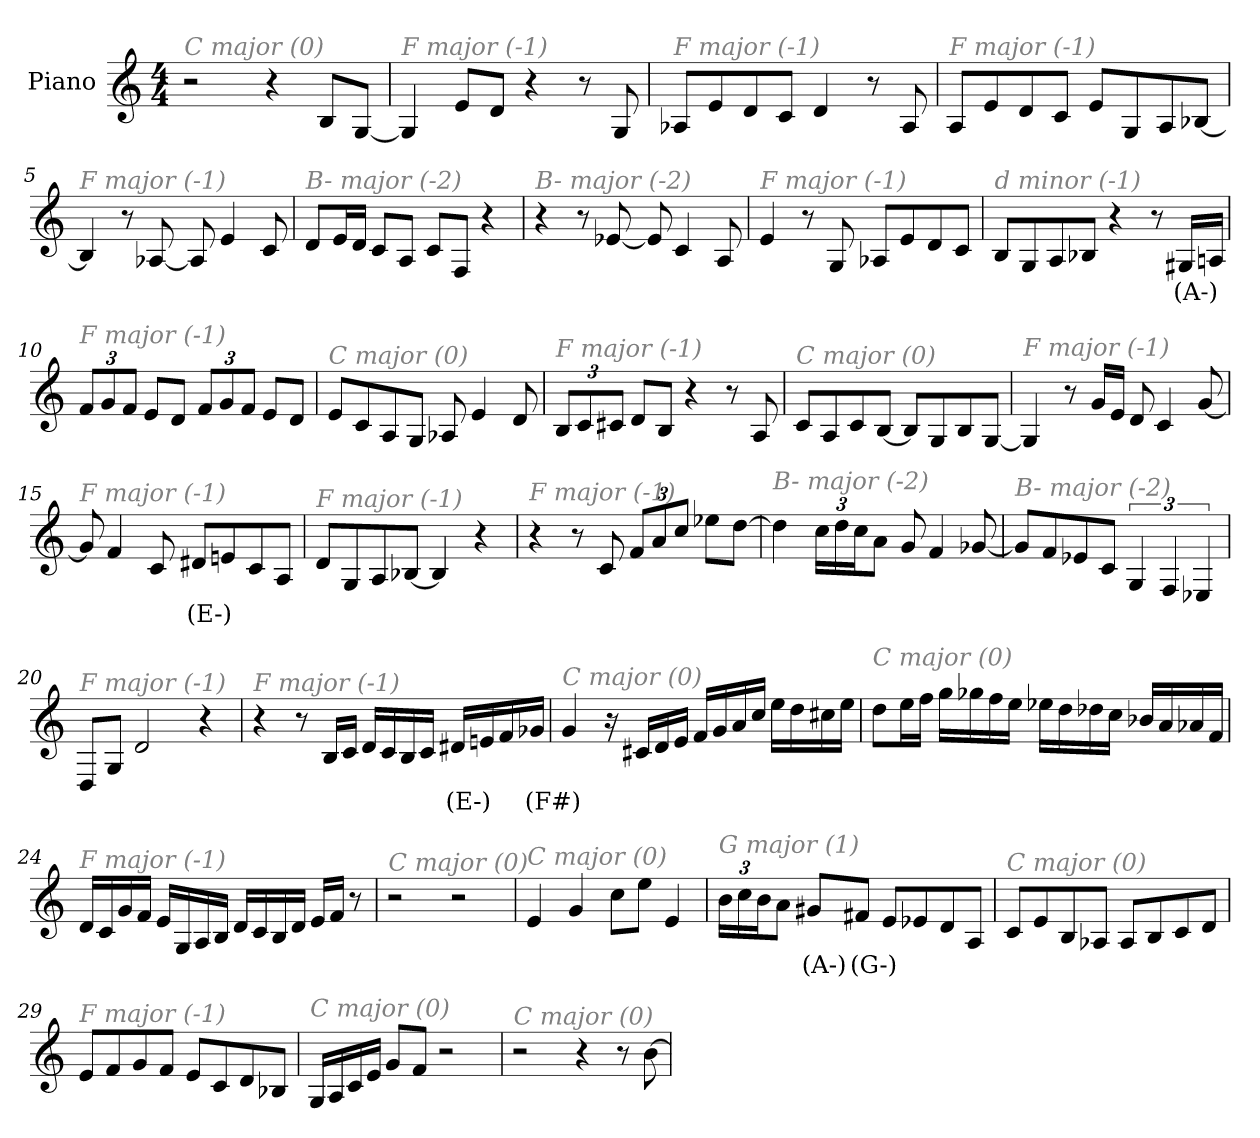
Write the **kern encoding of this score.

**kern	**text
*part1	*part1
*staff1	*staff1
*I"Piano	*
*I'Pno	*
*clefG2	*
*k[]	*
*M4/4	*
*MM192	*
=1	=1
!LO:TX:i:color=#808080:t=C major (0)	!
2r	.
4r	.
8B/L	.
[8G/J	.
=2	=2
!LO:TX:i:color=#808080:t=F major (-1)	!
4G/]	.
8e/L	.
8d/J	.
4r	.
8r	.
8G/	.
=3	=3
!LO:TX:i:color=#808080:t=F major (-1)	!
8A-X/L	.
8e/	.
8d/	.
8c/J	.
4d/	.
8r	.
8A-/	.
=4	=4
!LO:TX:i:color=#808080:t=F major (-1)	!
8A/L	.
8e/	.
8d/	.
8c/J	.
8e/L	.
8G/	.
8A/	.
[8B-X/J	.
!!LO:LB:g=z
=5	=5
!LO:TX:i:color=#808080:t=F major (-1)	!
4B-/]	.
8r	.
[8A-X/	.
8A-/]	.
4e/	.
8c/	.
=6	=6
!LO:TX:i:color=#808080:t=B- major (-2)	!
8d/L	.
16e/L	.
16d/JJ	.
8c/L	.
8A/J	.
8c/L	.
8F/J	.
4r	.
=7	=7
!LO:TX:i:color=#808080:t=B- major (-2)	!
4r	.
8r	.
[8e-X/	.
8e-/]	.
4c/	.
8A/	.
=8	=8
!LO:TX:i:color=#808080:t=F major (-1)	!
4e/	.
8r	.
8G/	.
8A-X/L	.
8e/	.
8d/	.
8c/J	.
!!LO:LB:g=z
=9	=9
!LO:TX:i:color=#808080:t=d minor (-1)	!
8B/L	.
8G/	.
8A/	.
8B-X/J	.
4r	.
8r	.
16G#Xi/LL	(A-)
16An/JJ	.
=10	=10
*Xbrackettup	*
!LO:TX:i:color=#808080:t=F major (-1)	!
12f/L	.
12g/	.
12f/J	.
8e/L	.
8d/J	.
12f/L	.
12g/	.
12f/J	.
8e/L	.
8d/J	.
=11	=11
!LO:TX:i:color=#808080:t=C major (0)	!
8e/L	.
8c/	.
8A/	.
8G/J	.
8A-X/	.
4e/	.
8d/	.
=12	=12
!LO:TX:i:color=#808080:t=F major (-1)	!
12B/L	.
12c/	.
12c#X/J	.
8d/L	.
8B/J	.
4r	.
8r	.
8A/	.
!!LO:LB:g=z
=13	=13
!LO:TX:i:color=#808080:t=C major (0)	!
8c/L	.
8A/	.
8c/	.
[8B/J	.
8B/L]	.
8G/	.
8B/	.
[8G/J	.
=14	=14
!LO:TX:i:color=#808080:t=F major (-1)	!
4G/]	.
8r	.
16g/LL	.
16e/JJ	.
8d/	.
4c/	.
[8g/	.
=15	=15
!LO:TX:i:color=#808080:t=F major (-1)	!
8g/]	.
4f/	.
8c/	.
8d#Xi/L	(E-)
8en/	.
8c/	.
8A/J	.
=16	=16
!LO:TX:i:color=#808080:t=F major (-1)	!
8d/L	.
8G/	.
8A/	.
[8B-X/J	.
4B-/]	.
4r	.
!!LO:LB:g=z
=17	=17
!LO:TX:i:color=#808080:t=F major (-1)	!
4r	.
8r	.
8c/	.
12f/L	.
12a/	.
12cc/J	.
8ee-X\L	.
[8dd\J	.
=18	=18
!LO:TX:i:color=#808080:t=B- major (-2)	!
4dd\]	.
24cc\LL	.
24dd\	.
24cc\J	.
8a\J	.
8g/	.
4f/	.
[8g-X/	.
=19	=19
!LO:TX:i:color=#808080:t=B- major (-2)	!
8g-/L]	.
8f/	.
8e-X/	.
8c/J	.
*brackettup	*
6G/	.
6F/	.
6E-X/	.
=20	=20
!LO:TX:i:color=#808080:t=F major (-1)	!
8D/L	.
8G/J	.
2d/	.
4r	.
!!LO:LB:g=z
=21	=21
!LO:TX:i:color=#808080:t=F major (-1)	!
4r	.
8r	.
16B/LL	.
16c/JJ	.
16d/LL	.
16c/	.
16B/	.
16c/JJ	.
16d#Xi/LL	(E-)
16en/	.
16f/	.
16g-Xi/JJ	(F#)
=22	=22
!LO:TX:i:color=#808080:t=C major (0)	!
4g/	.
16r	.
16c#X/LL	.
16d/	.
16e/JJ	.
16f/LL	.
16g/	.
16a/	.
16cc/JJ	.
16ee\LL	.
16dd\	.
16cc#X\	.
16ee\JJ	.
!!LO:LB:g=z
=23	=23
!LO:TX:i:color=#808080:t=C major (0)	!
8dd\L	.
16ee\L	.
16ff\JJ	.
16gg\LL	.
16gg-X\	.
16ff\	.
16ee\JJ	.
16ee-X\LL	.
16dd\	.
16dd-X\	.
16cc\JJ	.
16b-X/LL	.
16a/	.
16a-X/	.
16f/JJ	.
=24	=24
!LO:TX:i:color=#808080:t=F major (-1)	!
16d/LL	.
16c/	.
16g/	.
16f/JJ	.
16e/LL	.
16G/	.
16A/	.
16B/JJ	.
16d/LL	.
16c/	.
16B/	.
16d/JJ	.
16e/LL	.
16f/JJ	.
8r	.
=25	=25
!LO:TX:i:color=#808080:t=C major (0)	!
2r	.
2r	.
=26	=26
!LO:TX:i:color=#808080:t=C major (0)	!
4e/	.
4g/	.
8cc\L	.
8ee\J	.
4e/	.
!!LO:LB:g=z
=27	=27
*Xbrackettup	*
!LO:TX:i:color=#808080:t=G major (1)	!
24b\LL	.
24cc\	.
24b\J	.
8a\J	.
8g#Xj/L	(A-)
8f#Xi/J	(G-)
8e/L	.
8e-X/	.
8d/	.
8A/J	.
=28	=28
!LO:TX:i:color=#808080:t=C major (0)	!
8c/L	.
8e/	.
8B/	.
8A-X/J	.
8A-/L	.
8B/	.
8c/	.
8d/J	.
=29	=29
!LO:TX:i:color=#808080:t=F major (-1)	!
8e/L	.
8f/	.
8g/	.
8f/J	.
8e/L	.
8c/	.
8d/	.
8B-X/J	.
=30	=30
!LO:TX:i:color=#808080:t=C major (0)	!
16G/LL	.
16A/	.
16c/	.
16e/JJ	.
8g/L	.
8f/J	.
2r	.
!!LO:LB:g=z
=31	=31
!LO:TX:i:color=#808080:t=C major (0)	!
2r	.
4r	.
8r	.
[8b\	.
=	=
*-	*-
